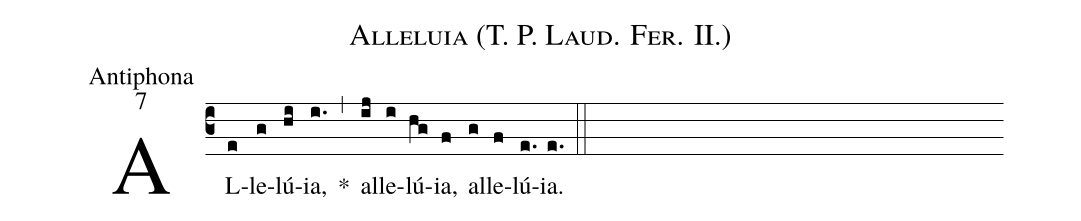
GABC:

name:Alleluia (T. P. Laud. Fer. II.);
office-part:Antiphona;
mode:7;
%%
(c3) AL(e)le(g)lú(hi)ia,(i.) *(,) al(ij)le(i)lú(hg)ia,(f) al(g)le(f)lú(e.)ia.(e.) (::)
